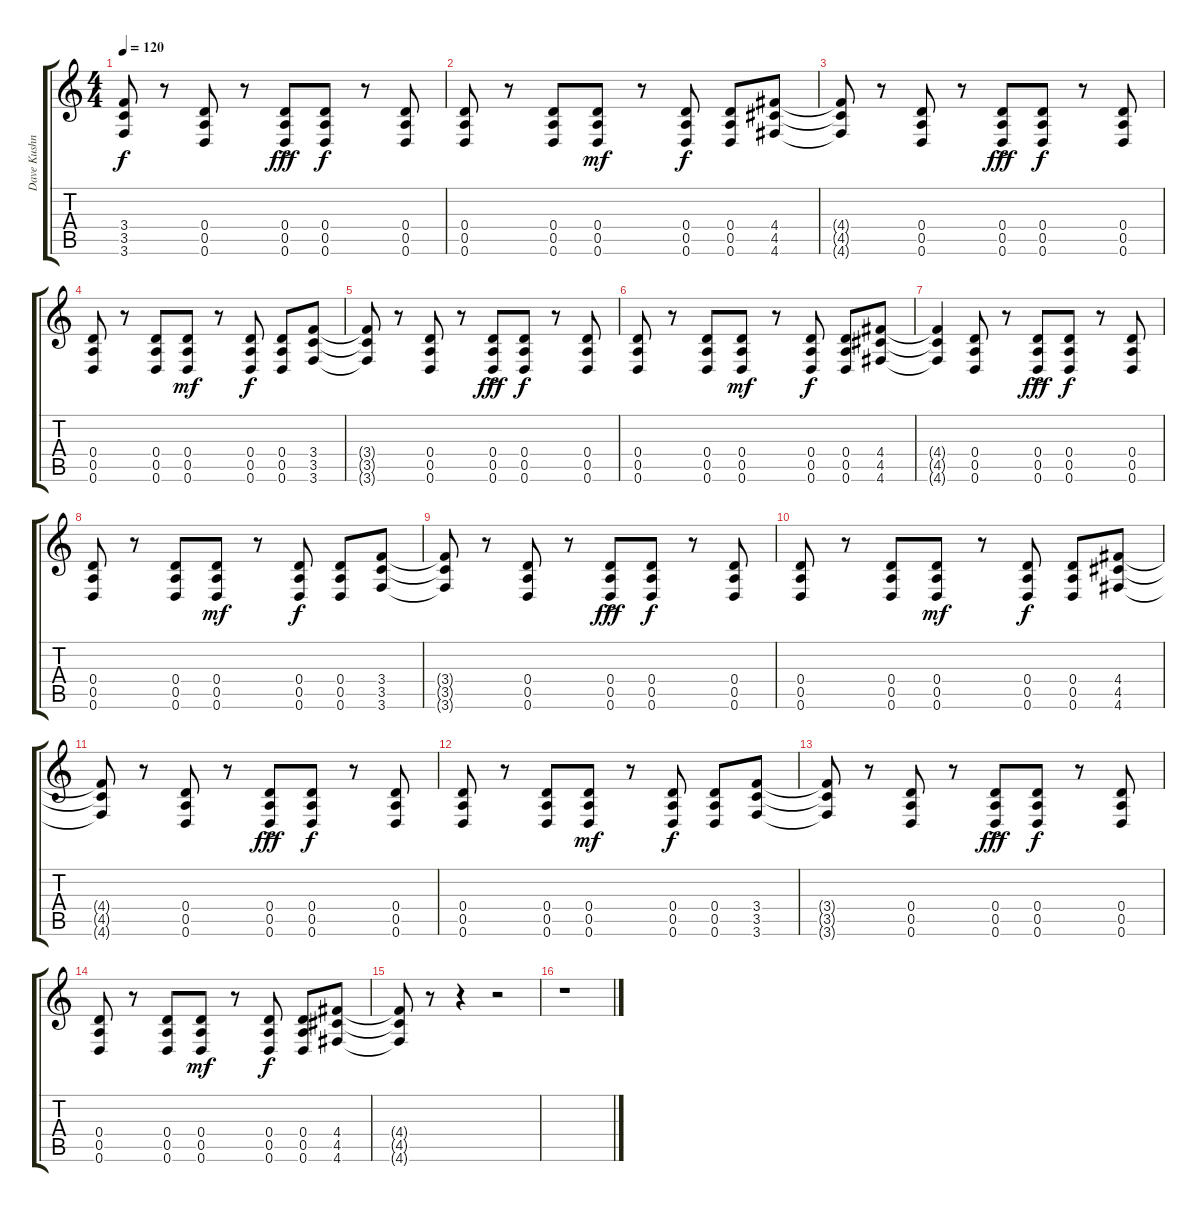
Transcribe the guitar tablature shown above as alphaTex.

\track ("Dave Kushner" "Dave Kushn") {instrument distortionguitar}
\staff {score tabs}
\tuning (E4 B3 G3 D3 A2 D2) {hide}
\ts (4 4)
\tempo 120
\clef g2
\ks c
(3.4{t} 3.5{t} 3.6{t}).8{dy f} r.8 (0.4 0.5 0.6).8 r.8 (0.4 0.5 0.6{ac}).8{dy fff} (0.4 0.5 0.6).8{dy f} r.8 (0.4 0.5 0.6).8 |
(0.4 0.5 0.6).8 r.8 (0.4 0.5 0.6).8 (0.4 0.5 0.6).8{dy mf} r.8 (0.4 0.5 0.6).8{dy f} (0.4 0.5 0.6).8 (4.4 4.5 4.6).8 |
(4.4{t} 4.5{t} 4.6{t}).8 r.8 (0.4 0.5 0.6).8 r.8 (0.4 0.5 0.6{ac}).8{dy fff} (0.4 0.5 0.6).8{dy f} r.8 (0.4 0.5 0.6).8 |
(0.4 0.5 0.6).8 r.8 (0.4 0.5 0.6).8 (0.4 0.5 0.6).8{dy mf} r.8 (0.4 0.5 0.6).8{dy f} (0.4 0.5 0.6).8 (3.4 3.5 3.6).8 |
(3.4{t} 3.5{t} 3.6{t}).8 r.8 (0.4 0.5 0.6).8 r.8 (0.4 0.5 0.6{ac}).8{dy fff} (0.4 0.5 0.6).8{dy f} r.8 (0.4 0.5 0.6).8 |
(0.4 0.5 0.6).8 r.8 (0.4 0.5 0.6).8 (0.4 0.5 0.6).8{dy mf} r.8 (0.4 0.5 0.6).8{dy f} (0.4 0.5 0.6).8 (4.4 4.5 4.6).8 |
(4.4{t} 4.5{t} 4.6{t}).4 (0.4 0.5 0.6).8 r.8 (0.4 0.5 0.6{ac}).8{dy fff} (0.4 0.5 0.6).8{dy f} r.8 (0.4 0.5 0.6).8 |
(0.4 0.5 0.6).8 r.8 (0.4 0.5 0.6).8 (0.4 0.5 0.6).8{dy mf} r.8 (0.4 0.5 0.6).8{dy f} (0.4 0.5 0.6).8 (3.4 3.5 3.6).8 |
(3.4{t} 3.5{t} 3.6{t}).8 r.8 (0.4 0.5 0.6).8 r.8 (0.4 0.5 0.6{ac}).8{dy fff} (0.4 0.5 0.6).8{dy f} r.8 (0.4 0.5 0.6).8 |
(0.4 0.5 0.6).8 r.8 (0.4 0.5 0.6).8 (0.4 0.5 0.6).8{dy mf} r.8 (0.4 0.5 0.6).8{dy f} (0.4 0.5 0.6).8 (4.4 4.5 4.6).8 |
(4.4{t} 4.5{t} 4.6{t}).8 r.8 (0.4 0.5 0.6).8 r.8 (0.4 0.5 0.6{ac}).8{dy fff} (0.4 0.5 0.6).8{dy f} r.8 (0.4 0.5 0.6).8 |
(0.4 0.5 0.6).8 r.8 (0.4 0.5 0.6).8 (0.4 0.5 0.6).8{dy mf} r.8 (0.4 0.5 0.6).8{dy f} (0.4 0.5 0.6).8 (3.4 3.5 3.6).8 |
(3.4{t} 3.5{t} 3.6{t}).8 r.8 (0.4 0.5 0.6).8 r.8 (0.4 0.5 0.6{ac}).8{dy fff} (0.4 0.5 0.6).8{dy f} r.8 (0.4 0.5 0.6).8 |
(0.4 0.5 0.6).8 r.8 (0.4 0.5 0.6).8 (0.4 0.5 0.6).8{dy mf} r.8 (0.4 0.5 0.6).8{dy f} (0.4 0.5 0.6).8 (4.4 4.5 4.6).8 |
(4.4{t} 4.5{t} 4.6{t}).8 r.8 r.4 r.2 |
r.1
